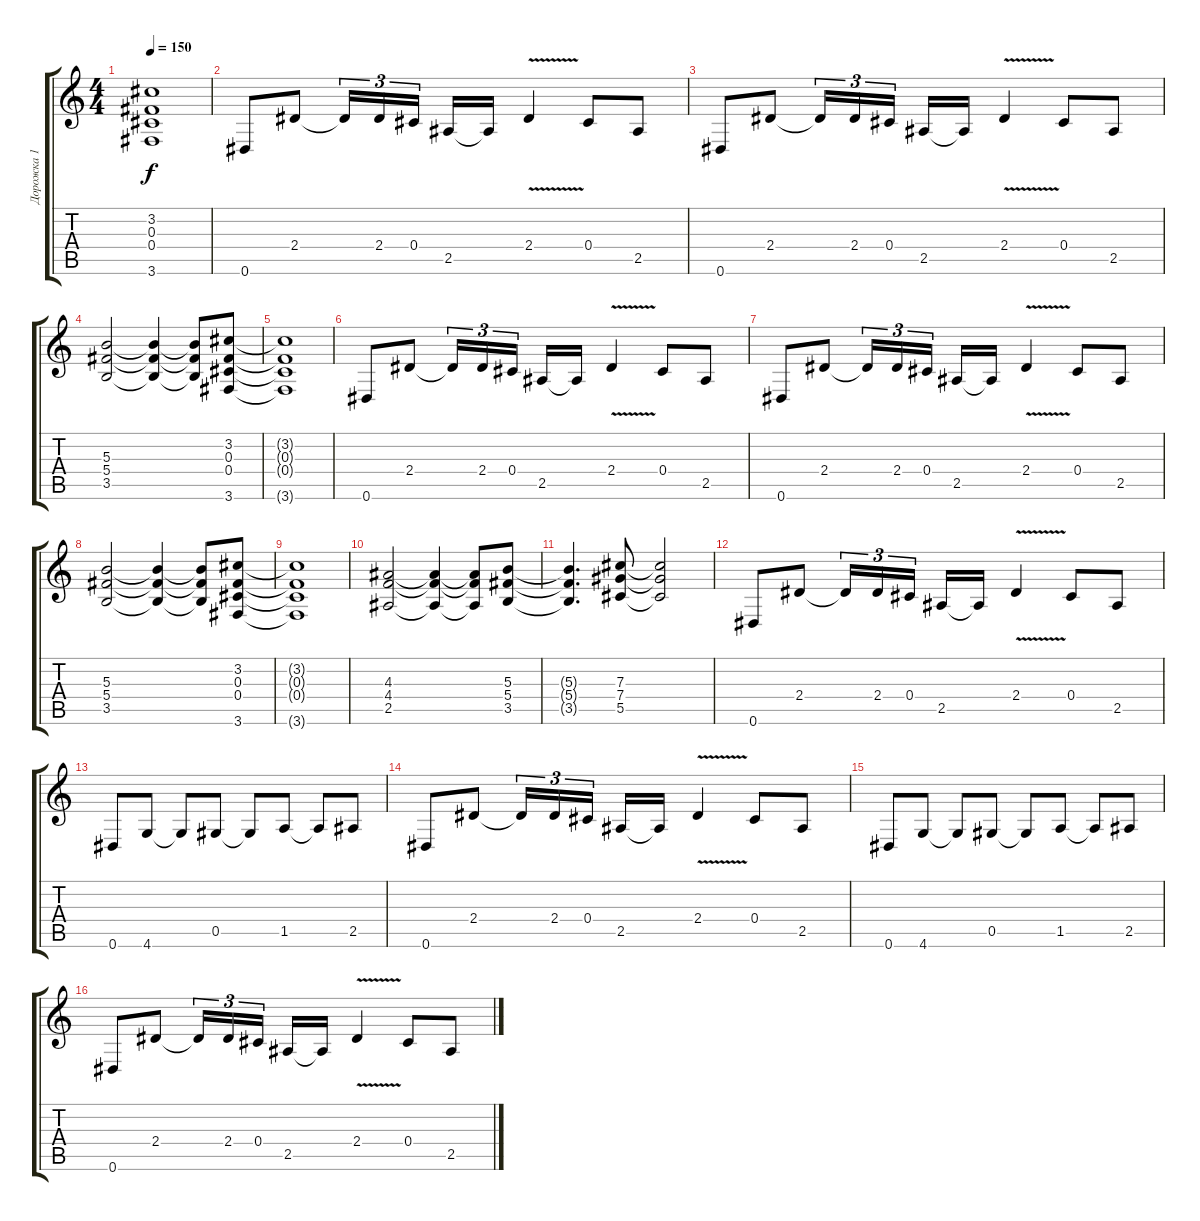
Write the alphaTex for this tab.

\track ("Дорожка 1" "Дорожка 1") {instrument distortionguitar}
\staff {score tabs}
\tuning (Eb4 Bb3 Gb3 Db3 Ab2 Eb2) {hide}
\ts (4 4)
\tempo 150
\clef g2
\ks c
(3.2{t} 0.3{t} 0.4{t} 3.6{t}).1{dy f} |
0.6.8 2.4.8 2.4{t}.16{tu (3 2)} 2.4.16{tu (3 2)} 0.4.16{tu (3 2) beam splitsecondary} 2.5.16 2.5{t}.16 2.4{v}.4 0.4.8 2.5.8 |
0.6.8 2.4.8 2.4{t}.16{tu (3 2)} 2.4.16{tu (3 2)} 0.4.16{tu (3 2) beam splitsecondary} 2.5.16 2.5{t}.16 2.4{v}.4 0.4.8 2.5.8 |
(5.3 5.4 3.5).2 (5.3{t} 5.4{t} 3.5{t}).4 (5.3{t} 5.4{t} 3.5{t}).8 (3.2 0.3 0.4 3.6).8 |
(3.2{t} 0.3{t} 0.4{t} 3.6{t}).1 |
0.6.8 2.4.8 2.4{t}.16{tu (3 2)} 2.4.16{tu (3 2)} 0.4.16{tu (3 2) beam splitsecondary} 2.5.16 2.5{t}.16 2.4{v}.4 0.4.8 2.5.8 |
0.6.8 2.4.8 2.4{t}.16{tu (3 2)} 2.4.16{tu (3 2)} 0.4.16{tu (3 2) beam splitsecondary} 2.5.16 2.5{t}.16 2.4{v}.4 0.4.8 2.5.8 |
(5.3 5.4 3.5).2 (5.3{t} 5.4{t} 3.5{t}).4 (5.3{t} 5.4{t} 3.5{t}).8 (3.2 0.3 0.4 3.6).8 |
(3.2{t} 0.3{t} 0.4{t} 3.6{t}).1 |
(4.3 4.4 2.5).2 (4.3{t} 4.4{t} 2.5{t}).4 (4.3{t} 4.4{t} 2.5{t}).8 (5.3 5.4 3.5).8 |
(5.3{t} 5.4{t} 3.5{t}).4{d} (7.3 7.4 5.5).8 (7.3{t} 7.4{t} 5.5{t}).2 |
0.6.8 2.4.8 2.4{t}.16{tu (3 2)} 2.4.16{tu (3 2)} 0.4.16{tu (3 2) beam splitsecondary} 2.5.16 2.5{t}.16 2.4{v}.4 0.4.8 2.5.8 |
0.6.8 4.6.8 4.6{t}.8 0.5.8 0.5{t}.8 1.5.8 1.5{t}.8 2.5.8 |
0.6.8 2.4.8 2.4{t}.16{tu (3 2)} 2.4.16{tu (3 2)} 0.4.16{tu (3 2) beam splitsecondary} 2.5.16 2.5{t}.16 2.4{v}.4 0.4.8 2.5.8 |
0.6.8 4.6.8 4.6{t}.8 0.5.8 0.5{t}.8 1.5.8 1.5{t}.8 2.5.8 |
0.6.8 2.4.8 2.4{t}.16{tu (3 2)} 2.4.16{tu (3 2)} 0.4.16{tu (3 2) beam splitsecondary} 2.5.16 2.5{t}.16 2.4{v}.4 0.4.8 2.5.8
